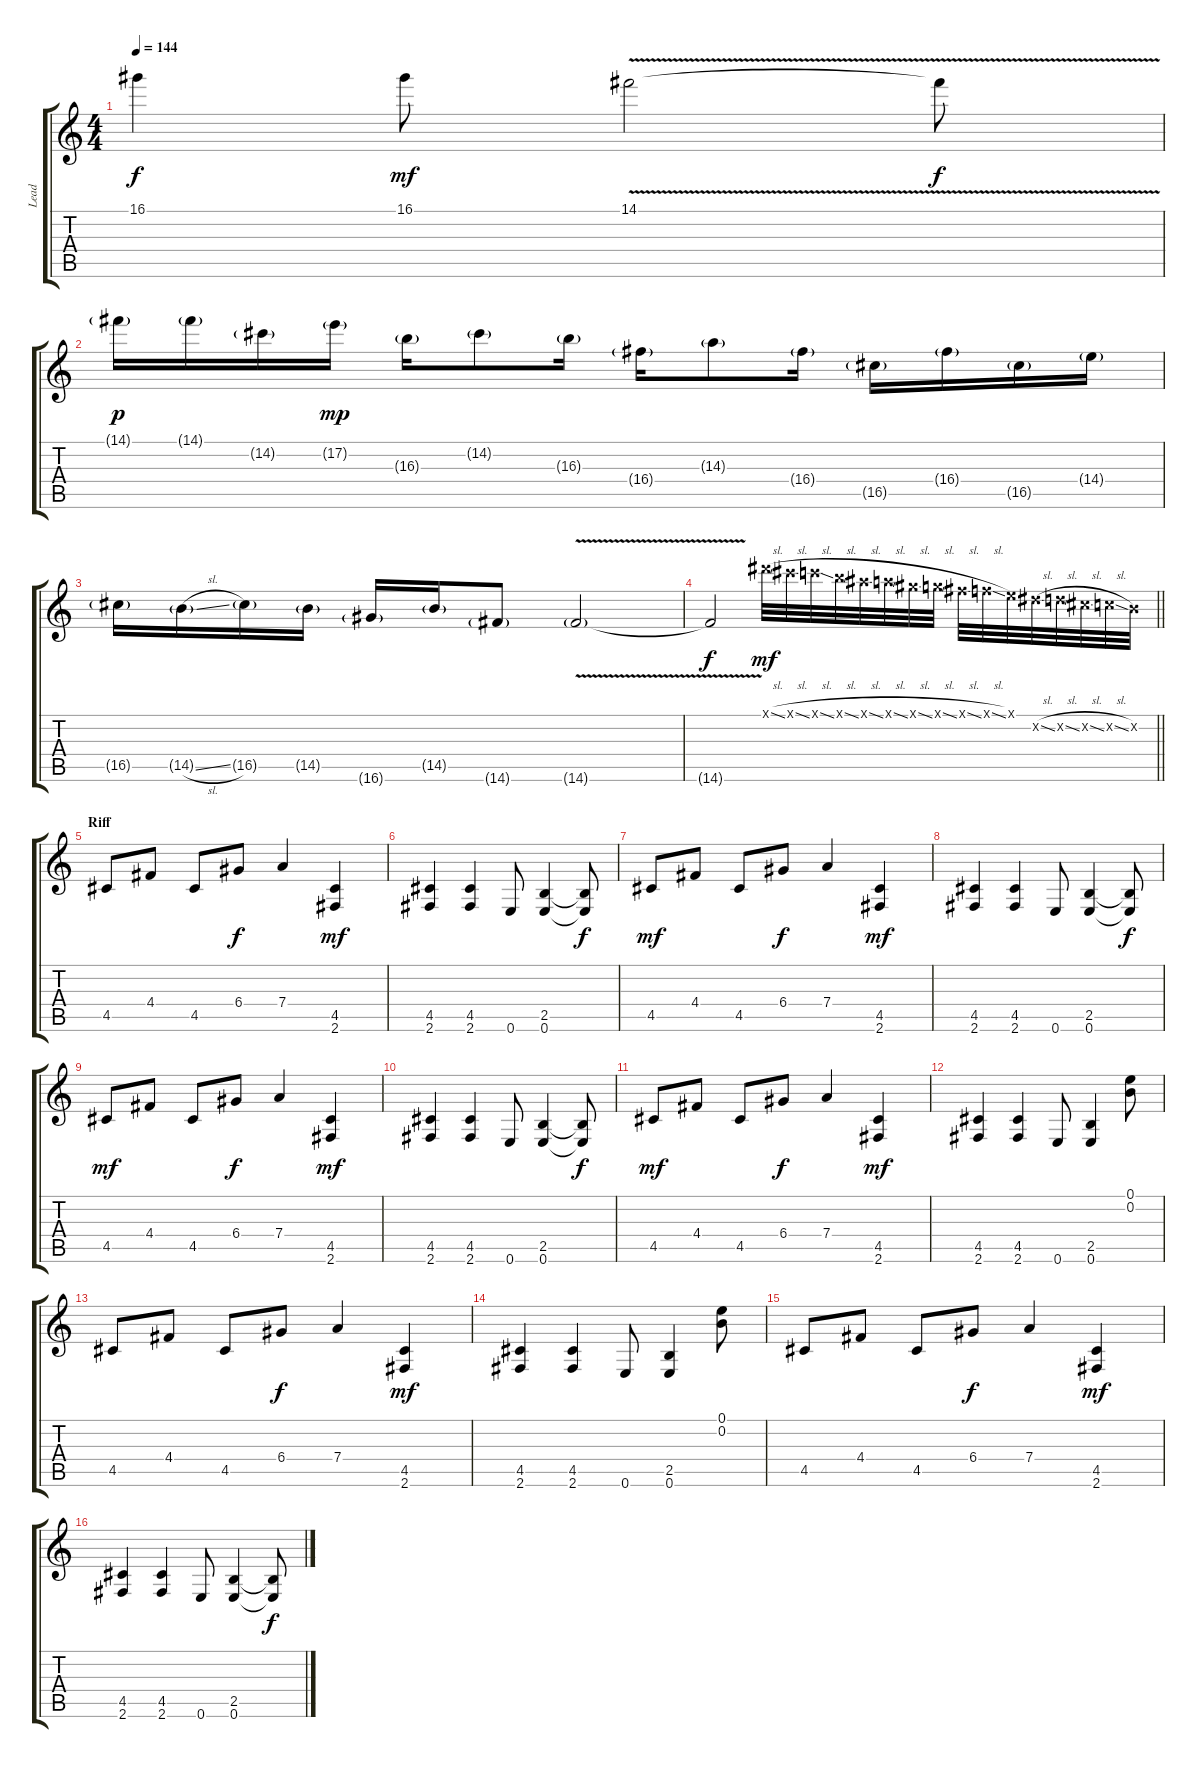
\track ("Lead" "Lead") {instrument overdrivenguitar}
\staff {score tabs}
\tuning (E4 B3 G3 D3 A2 E2) {hide}
\ts (4 4)
\tempo 144
\clef g2
\ks c
16.1{t}.4{dy f} 16.1.8{dy mf} 14.1{v}.2 14.1{t}.8{dy f} |
14.1{g}.16{dy p} 14.1{g}.16 14.2{g}.16 17.2{g}.16{dy mp} 16.3{g}.16 14.2{g}.8 16.3{g}.16 16.4{g}.16 14.3{g}.8 16.4{g}.16 16.5{g}.16 16.4{g}.16 16.5{g}.16 14.4{g}.16 |
16.5{g}.16 14.5{sl g}.16 16.5{g}.16 14.5{g}.16 16.6{g}.16 14.5{g}.16 14.6{g}.8 14.6{v g}.2 |
\barLineRight lightlight
14.6{t}.2{dy f} 11.1{sl x}.32{dy mf} 9.1{sl x}.32 8.1{sl x}.32 7.1{sl x}.32 6.1{sl x}.32 5.1{sl x}.32 4.1{sl x}.32 3.1{sl x}.32 2.1{sl x}.32 1.1{sl x}.32 0.1{x}.32 4.2{sl x}.32 3.2{sl x}.32 2.2{sl x}.32 1.2{sl x}.32 0.2{x}.32 |
\section ("" "Riff")
4.5.8 4.4.8 4.5.8 6.4.8{dy f} 7.4.4 (4.5 2.6).4{dy mf} |
(4.5 2.6).4 (4.5 2.6).4 0.6.8 (2.5 0.6).4 (2.5{t} 0.6{t}).8{dy f} |
4.5.8{dy mf} 4.4.8 4.5.8 6.4.8{dy f} 7.4.4 (4.5 2.6).4{dy mf} |
(4.5 2.6).4 (4.5 2.6).4 0.6.8 (2.5 0.6).4 (2.5{t} 0.6{t}).8{dy f} |
4.5.8{dy mf} 4.4.8 4.5.8 6.4.8{dy f} 7.4.4 (4.5 2.6).4{dy mf} |
(4.5 2.6).4 (4.5 2.6).4 0.6.8 (2.5 0.6).4 (2.5{t} 0.6{t}).8{dy f} |
4.5.8{dy mf} 4.4.8 4.5.8 6.4.8{dy f} 7.4.4 (4.5 2.6).4{dy mf} |
(4.5 2.6).4 (4.5 2.6).4 0.6.8 (2.5 0.6).4 (0.1 0.2).8 |
4.5.8 4.4.8 4.5.8 6.4.8{dy f} 7.4.4 (4.5 2.6).4{dy mf} |
(4.5 2.6).4 (4.5 2.6).4 0.6.8 (2.5 0.6).4 (0.1 0.2).8 |
4.5.8 4.4.8 4.5.8 6.4.8{dy f} 7.4.4 (4.5 2.6).4{dy mf} |
(4.5 2.6).4 (4.5 2.6).4 0.6.8 (2.5 0.6).4 (2.5{t} 0.6{t}).8{dy f}
